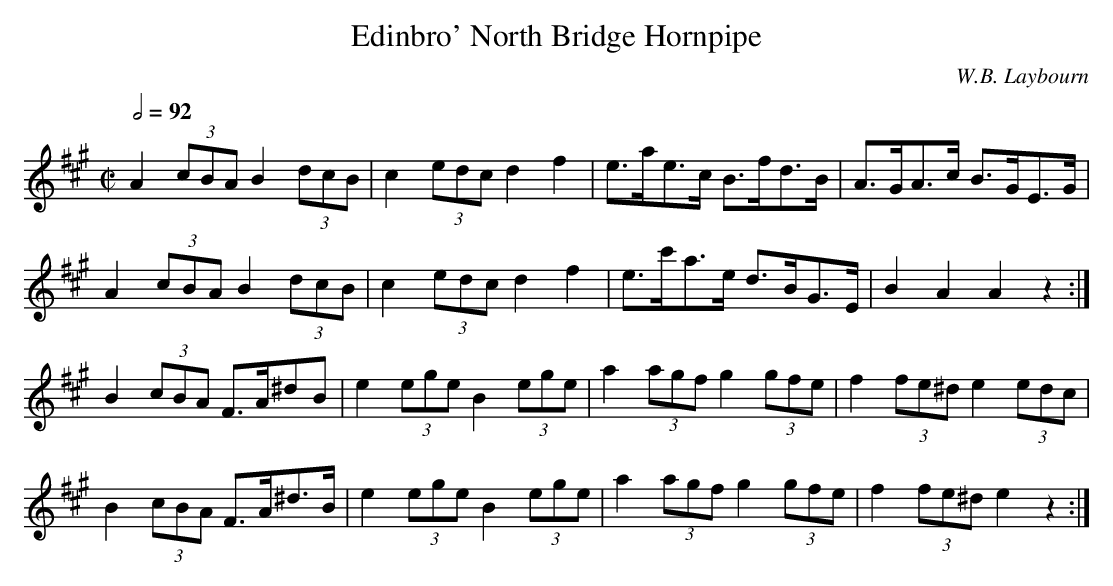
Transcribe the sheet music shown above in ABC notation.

X:1
T:Edinbro' North Bridge Hornpipe
C:W.B. Laybourn
M:C|
L:1/8
Q:1/2=92
K:A
A2 (3cBA B2 (3dcB|c2 (3edc d2   f2 |e>ae>c   B>fd>B  |A>GA>c    B>GE>G  |
A2 (3cBA B2 (3dcB|c2 (3edc d2   f2 |e>c'a>e  d>BG>E  |B2   A2   A2   z2:|
B2 (3cBA F>A^dB  |e2 (3ege B2 (3ege|a2 (3agf g2 (3gfe|f2 (3fe^d e2 (3edc|
B2 (3cBA F>A^d>B |e2 (3ege B2 (3ege|a2 (3agf g2 (3gfe|f2 (3fe^d e2   z2:|
